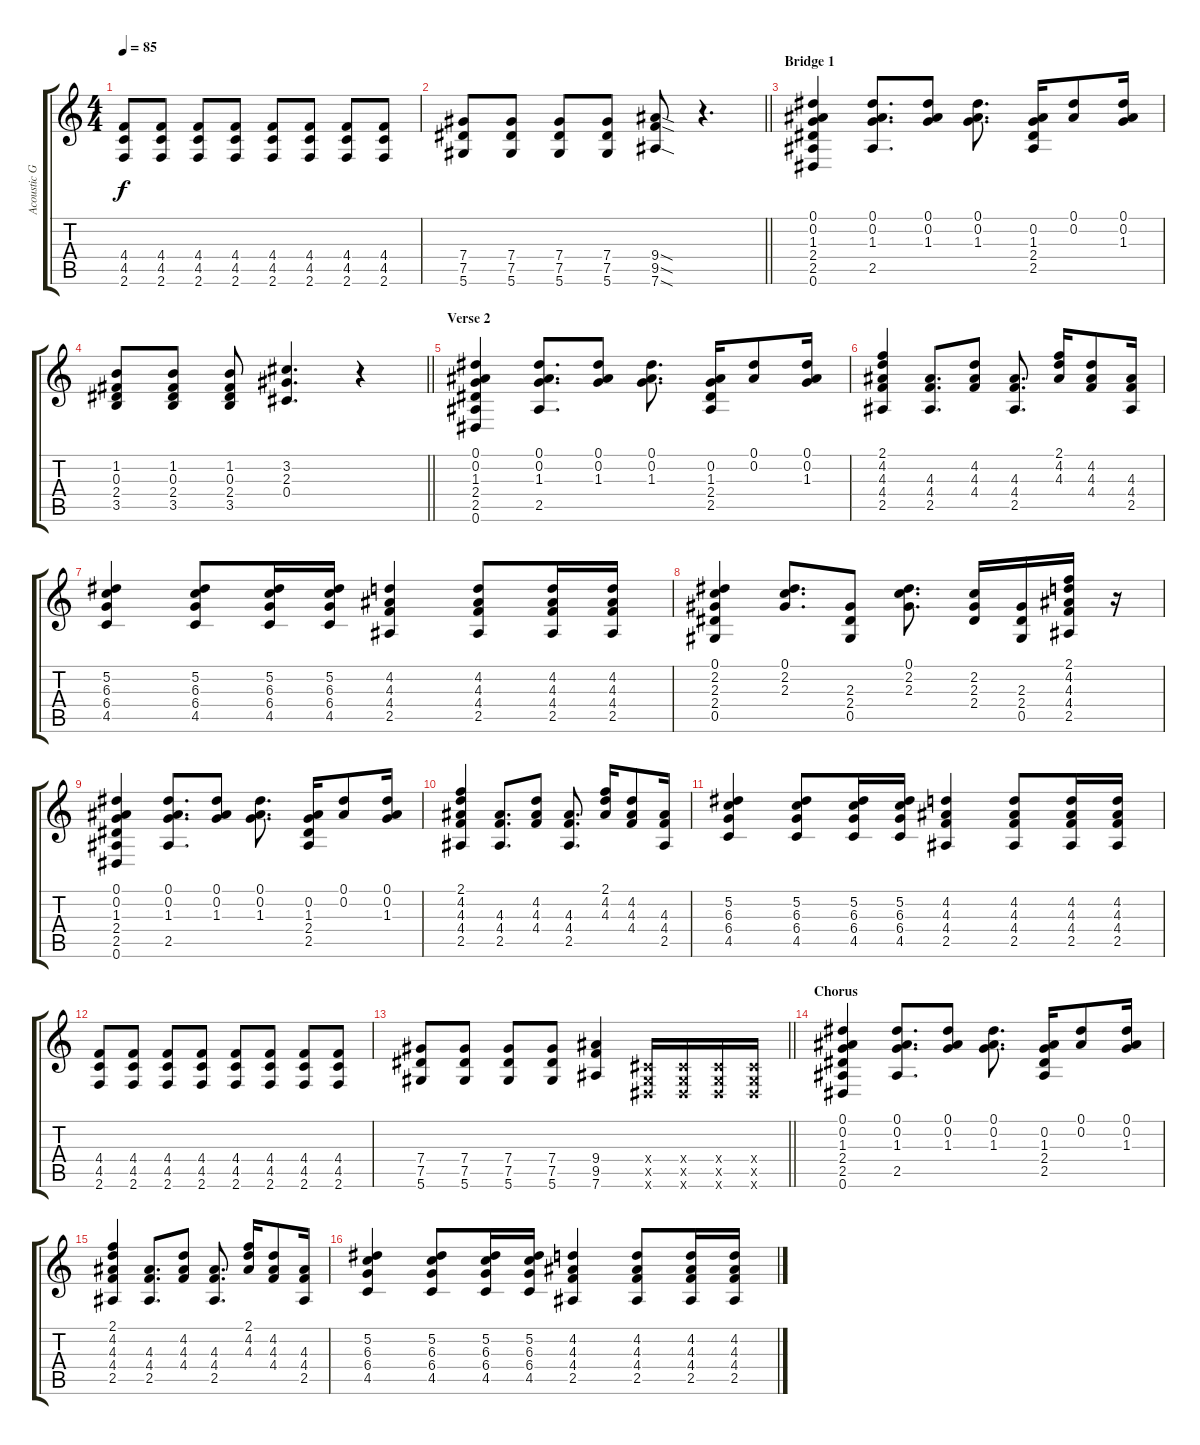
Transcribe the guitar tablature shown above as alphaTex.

\track ("Acoustic Guitar" "Acoustic G") {instrument acousticguitarsteel}
\staff {score tabs}
\tuning (Eb4 Bb3 Gb3 Db3 Ab2 Eb2) {hide}
\ts (4 4)
\tempo 85
\clef g2
\ks c
(4.4 4.5 2.6).8{dy f} (4.4 4.5 2.6).8 (4.4 4.5 2.6).8 (4.4 4.5 2.6).8 (4.4 4.5 2.6).8 (4.4 4.5 2.6).8 (4.4 4.5 2.6).8 (4.4 4.5 2.6).8 |
\barLineRight lightlight
(7.4 7.5 5.6).8 (7.4 7.5 5.6).8 (7.4 7.5 5.6).8 (7.4 7.5 5.6).8 (9.4{sod} 9.5{sod} 7.6{sod}).8 r.4{d} |
\section ("" "Bridge 1")
(0.1 0.2 1.3 2.4 2.5 0.6).4 (0.1 0.2 1.3 2.5).8{d} (0.1 0.2 1.3).8 (0.1 0.2 1.3).8{d} (0.2 1.3 2.4 2.5).16 (0.1 0.2).8 (0.1 0.2 1.3).16 |
\barLineRight lightlight
(1.2 0.3 2.4 3.5).8 (1.2 0.3 2.4 3.5).8 (1.2 0.3 2.4 3.5).8 (3.2 2.3 0.4).4{d} r.4 |
\section ("" "Verse 2")
(0.1 0.2 1.3 2.4 2.5 0.6).4 (0.1 0.2 1.3 2.5).8{d} (0.1 0.2 1.3).8 (0.1 0.2 1.3).8{d} (0.2 1.3 2.4 2.5).16 (0.1 0.2).8 (0.1 0.2 1.3).16 |
(2.1 4.2 4.3 4.4 2.5).4 (4.3 4.4 2.5).8{d} (4.2 4.3 4.4).8 (4.3 4.4 2.5).8{d} (2.1 4.2 4.3).16 (4.2 4.3 4.4).8 (4.3 4.4 2.5).16 |
(5.2 6.3 6.4 4.5).4 (5.2 6.3 6.4 4.5).8 (5.2 6.3 6.4 4.5).16 (5.2 6.3 6.4 4.5).16 (4.2 4.3 4.4 2.5).4 (4.2 4.3 4.4 2.5).8 (4.2 4.3 4.4 2.5).16 (4.2 4.3 4.4 2.5).16 |
(0.1 2.2 2.3 2.4 0.5).4 (0.1 2.2 2.3).8{d} (2.3 2.4 0.5).8 (0.1 2.2 2.3).8{d} (2.2 2.3 2.4).16 (2.3 2.4 0.5).16 (2.1 4.2 4.3 4.4 2.5).16 r.16 |
(0.1 0.2 1.3 2.4 2.5 0.6).4 (0.1 0.2 1.3 2.5).8{d} (0.1 0.2 1.3).8 (0.1 0.2 1.3).8{d} (0.2 1.3 2.4 2.5).16 (0.1 0.2).8 (0.1 0.2 1.3).16 |
(2.1 4.2 4.3 4.4 2.5).4 (4.3 4.4 2.5).8{d} (4.2 4.3 4.4).8 (4.3 4.4 2.5).8{d} (2.1 4.2 4.3).16 (4.2 4.3 4.4).8 (4.3 4.4 2.5).16 |
(5.2 6.3 6.4 4.5).4 (5.2 6.3 6.4 4.5).8 (5.2 6.3 6.4 4.5).16 (5.2 6.3 6.4 4.5).16 (4.2 4.3 4.4 2.5).4 (4.2 4.3 4.4 2.5).8 (4.2 4.3 4.4 2.5).16 (4.2 4.3 4.4 2.5).16 |
(4.4 4.5 2.6).8 (4.4 4.5 2.6).8 (4.4 4.5 2.6).8 (4.4 4.5 2.6).8 (4.4 4.5 2.6).8 (4.4 4.5 2.6).8 (4.4 4.5 2.6).8 (4.4 4.5 2.6).8 |
\barLineRight lightlight
(7.4 7.5 5.6).8 (7.4 7.5 5.6).8 (7.4 7.5 5.6).8 (7.4 7.5 5.6).8 (9.4 9.5 7.6).4 (0.4{x} 0.5{x} 0.6{x}).16 (0.4{x} 0.5{x} 0.6{x}).16 (0.4{x} 0.5{x} 0.6{x}).16 (0.4{x} 0.5{x} 0.6{x}).16 |
\section ("" "Chorus")
(0.1 0.2 1.3 2.4 2.5 0.6).4 (0.1 0.2 1.3 2.5).8{d} (0.1 0.2 1.3).8 (0.1 0.2 1.3).8{d} (0.2 1.3 2.4 2.5).16 (0.1 0.2).8 (0.1 0.2 1.3).16 |
(2.1 4.2 4.3 4.4 2.5).4 (4.3 4.4 2.5).8{d} (4.2 4.3 4.4).8 (4.3 4.4 2.5).8{d} (2.1 4.2 4.3).16 (4.2 4.3 4.4).8 (4.3 4.4 2.5).16 |
(5.2 6.3 6.4 4.5).4 (5.2 6.3 6.4 4.5).8 (5.2 6.3 6.4 4.5).16 (5.2 6.3 6.4 4.5).16 (4.2 4.3 4.4 2.5).4 (4.2 4.3 4.4 2.5).8 (4.2 4.3 4.4 2.5).16 (4.2 4.3 4.4 2.5).16
